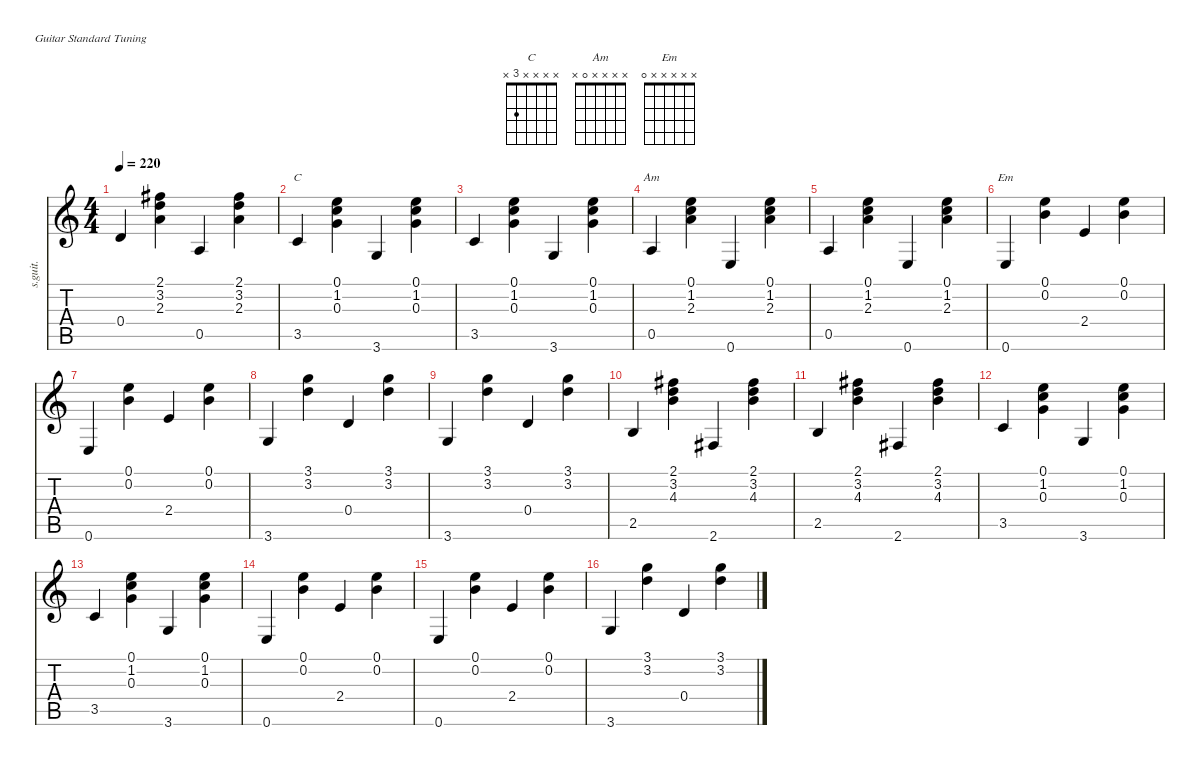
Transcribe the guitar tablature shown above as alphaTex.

\defaultSystemsLayout 4
\hideDynamics
\bracketExtendMode nobrackets
\track ("Steel Guitar" "s.guit.") {instrument acousticguitarsteel}
\staff {score tabs}
\tuning (E4 B3 G3 D3 A2 E2)
\chord ("C" x x x x 3 x) {showfingering false}
\chord ("Am" x x x x 0 x) {showfingering false}
\chord ("Em" x x x x x 0) {showfingering false}
\ts (4 4)
\tempo 220
\clef g2
\ks c
0.4.4{dy mf} (2.1{acc #} 3.2 2.3).4 0.5.4 (2.1{acc #} 3.2 2.3).4 |
3.5.4{ch "C"} (0.1 1.2 0.3).4 3.6.4 (0.1 1.2 0.3).4 |
3.5.4 (0.1 1.2 0.3).4 3.6.4 (0.1 1.2 0.3).4 |
0.5.4{ch "Am"} (0.1 1.2 2.3).4 0.6.4 (0.1 1.2 2.3).4 |
0.5.4 (0.1 1.2 2.3).4 0.6.4 (0.1 1.2 2.3).4 |
0.6.4{ch "Em"} (0.1 0.2).4 2.4.4 (0.1 0.2).4 |
0.6.4 (0.1 0.2).4 2.4.4 (0.1 0.2).4 |
3.6.4 (3.1 3.2).4 0.4.4 (3.1 3.2).4 |
3.6.4 (3.1 3.2).4 0.4.4 (3.1 3.2).4 |
2.5.4 (2.1{acc #} 3.2 4.3).4 2.6{acc #}.4 (2.1{acc #} 3.2 4.3).4 |
2.5.4 (2.1{acc #} 3.2 4.3).4 2.6{acc #}.4 (2.1{acc #} 3.2 4.3).4 |
3.5.4 (0.1 1.2 0.3).4 3.6.4 (0.1 1.2 0.3).4 |
3.5.4 (0.1 1.2 0.3).4 3.6.4 (0.1 1.2 0.3).4 |
0.6.4 (0.1 0.2).4 2.4.4 (0.1 0.2).4 |
0.6.4 (0.1 0.2).4 2.4.4 (0.1 0.2).4 |
3.6.4 (3.1 3.2).4 0.4.4 (3.1 3.2).4
